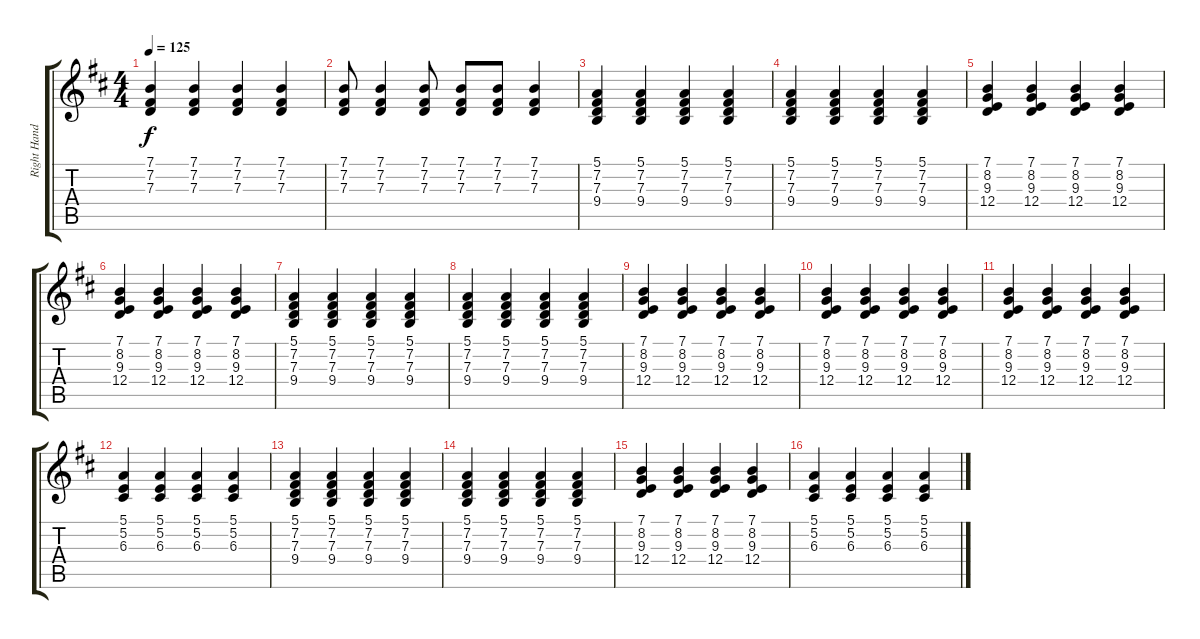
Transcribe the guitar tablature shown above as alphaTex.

\track ("Right Hand" "Right Hand") {instrument brightacousticpiano}
\staff {score tabs}
\tuning (E4 B3 G3 D3 A2 E2) {hide}
\ts (4 4)
\tempo 125
\clef g2
\ks d
(7.1{t} 7.2{t} 7.3{t}).4{dy f} (7.1 7.2 7.3).4 (7.1 7.2 7.3).4 (7.1 7.2 7.3).4 |
(7.1 7.2 7.3).8 (7.1 7.2 7.3).4 (7.1 7.2 7.3).8 (7.1 7.2 7.3).8 (7.1 7.2 7.3).8 (7.1 7.2 7.3).4 |
(5.1 7.2 7.3 9.4).4 (5.1 7.2 7.3 9.4).4 (5.1 7.2 7.3 9.4).4 (5.1 7.2 7.3 9.4).4 |
(5.1 7.2 7.3 9.4).4 (5.1 7.2 7.3 9.4).4 (5.1 7.2 7.3 9.4).4 (5.1 7.2 7.3 9.4).4 |
(7.1 8.2 9.3 12.4).4 (7.1 8.2 9.3 12.4).4 (7.1 8.2 9.3 12.4).4 (7.1 8.2 9.3 12.4).4 |
(7.1 8.2 9.3 12.4).4 (7.1 8.2 9.3 12.4).4 (7.1 8.2 9.3 12.4).4 (7.1 8.2 9.3 12.4).4 |
(5.1 7.2 7.3 9.4).4 (5.1 7.2 7.3 9.4).4 (5.1 7.2 7.3 9.4).4 (5.1 7.2 7.3 9.4).4 |
(5.1 7.2 7.3 9.4).4 (5.1 7.2 7.3 9.4).4 (5.1 7.2 7.3 9.4).4 (5.1 7.2 7.3 9.4).4 |
(7.1 8.2 9.3 12.4).4 (7.1 8.2 9.3 12.4).4 (7.1 8.2 9.3 12.4).4 (7.1 8.2 9.3 12.4).4 |
(7.1 8.2 9.3 12.4).4 (7.1 8.2 9.3 12.4).4 (7.1 8.2 9.3 12.4).4 (7.1 8.2 9.3 12.4).4 |
(7.1 8.2 9.3 12.4).4 (7.1 8.2 9.3 12.4).4 (7.1 8.2 9.3 12.4).4 (7.1 8.2 9.3 12.4).4 |
(5.1 5.2 6.3).4 (5.1 5.2 6.3).4 (5.1 5.2 6.3).4 (5.1 5.2 6.3).4 |
(5.1 7.2 7.3 9.4).4 (5.1 7.2 7.3 9.4).4 (5.1 7.2 7.3 9.4).4 (5.1 7.2 7.3 9.4).4 |
(5.1 7.2 7.3 9.4).4 (5.1 7.2 7.3 9.4).4 (5.1 7.2 7.3 9.4).4 (5.1 7.2 7.3 9.4).4 |
(7.1 8.2 9.3 12.4).4 (7.1 8.2 9.3 12.4).4 (7.1 8.2 9.3 12.4).4 (7.1 8.2 9.3 12.4).4 |
(5.1 5.2 6.3).4 (5.1 5.2 6.3).4 (5.1 5.2 6.3).4 (5.1 5.2 6.3).4
